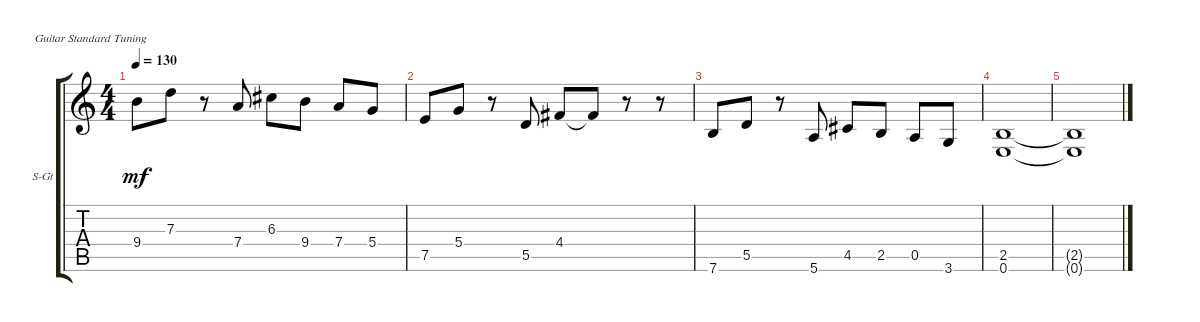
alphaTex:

\defaultSystemsLayout 4
\bracketExtendMode groupsimilarinstruments
\firstSystemTrackNameOrientation horizontal
\otherSystemsTrackNameOrientation horizontal
\track ("Steel Guitar" "S-Gt") {instrument acousticguitarsteel}
\staff {score tabs}
\tuning (E4 B3 G3 D3 A2 E2)
\ts (4 4)
\tempo 130
\clef g2
\ks c
9.4.8{dy mf} 7.3.8 r.8 7.4.8 6.3.8 9.4.8 7.4.8 5.4.8 |
7.5.8 5.4.8 r.8 5.5.8 4.4.8 4.4{t}.8 r.8 r.8 |
7.6.8 5.5.8 r.8 5.6.8 4.5.8 2.5.8 0.5.8 3.6.8 |
(0.6 2.5).1 |
(0.6{t} 2.5{t}).1
